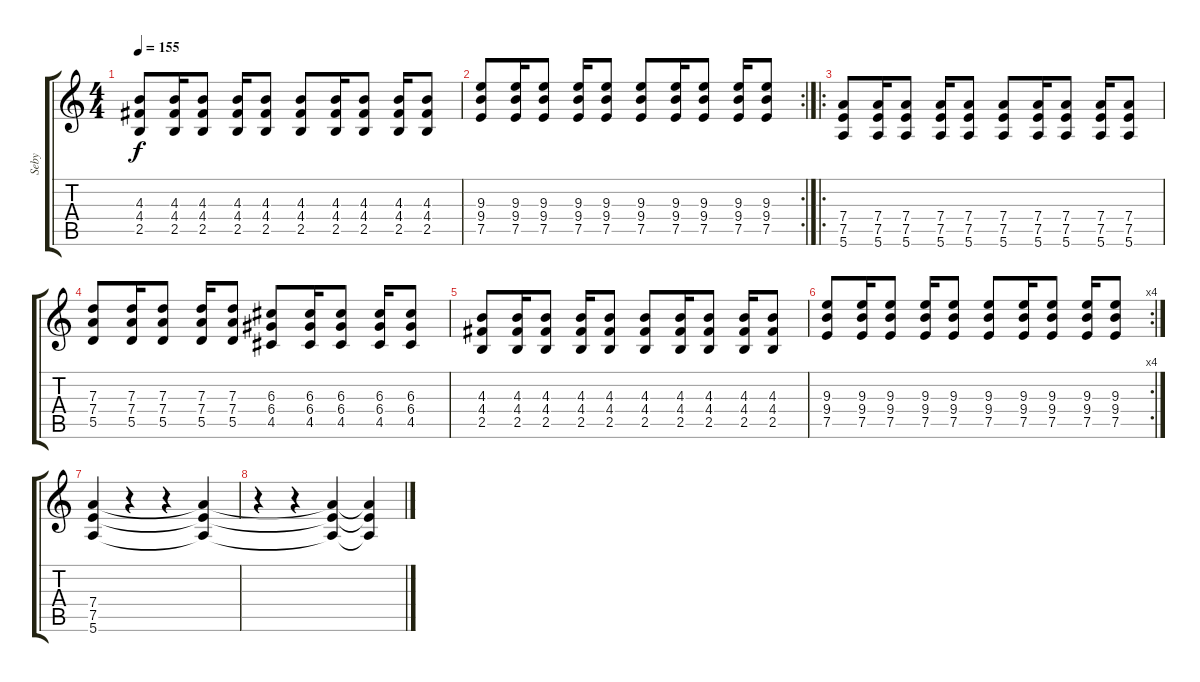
\track ("Seby" "Seby") {instrument distortionguitar}
\staff {score tabs}
\tuning (E4 B3 G3 D3 A2 E2) {hide}
\ts (4 4)
\tempo 155
\clef g2
\ks c
(4.3 4.4 2.5).8{dy f} (4.3 4.4 2.5).16 (4.3 4.4 2.5).8 (4.3 4.4 2.5).16 (4.3 4.4 2.5).8 (4.3 4.4 2.5).8 (4.3 4.4 2.5).16 (4.3 4.4 2.5).8 (4.3 4.4 2.5).16 (4.3 4.4 2.5).8 |
\rc 2
(9.3 9.4 7.5).8 (9.3 9.4 7.5).16 (9.3 9.4 7.5).8 (9.3 9.4 7.5).16 (9.3 9.4 7.5).8 (9.3 9.4 7.5).8 (9.3 9.4 7.5).16 (9.3 9.4 7.5).8 (9.3 9.4 7.5).16 (9.3 9.4 7.5).8 |
\ro
(7.4 7.5 5.6).8 (7.4 7.5 5.6).16 (7.4 7.5 5.6).8 (7.4 7.5 5.6).16 (7.4 7.5 5.6).8 (7.4 7.5 5.6).8 (7.4 7.5 5.6).16 (7.4 7.5 5.6).8 (7.4 7.5 5.6).16 (7.4 7.5 5.6).8 |
(7.3 7.4 5.5).8 (7.3 7.4 5.5).16 (7.3 7.4 5.5).8 (7.3 7.4 5.5).16 (7.3 7.4 5.5).8 (6.3 6.4 4.5).8 (6.3 6.4 4.5).16 (6.3 6.4 4.5).8 (6.3 6.4 4.5).16 (6.3 6.4 4.5).8 |
(4.3 4.4 2.5).8 (4.3 4.4 2.5).16 (4.3 4.4 2.5).8 (4.3 4.4 2.5).16 (4.3 4.4 2.5).8 (4.3 4.4 2.5).8 (4.3 4.4 2.5).16 (4.3 4.4 2.5).8 (4.3 4.4 2.5).16 (4.3 4.4 2.5).8 |
\rc 4
(9.3 9.4 7.5).8 (9.3 9.4 7.5).16 (9.3 9.4 7.5).8 (9.3 9.4 7.5).16 (9.3 9.4 7.5).8 (9.3 9.4 7.5).8 (9.3 9.4 7.5).16 (9.3 9.4 7.5).8 (9.3 9.4 7.5).16 (9.3 9.4 7.5).8 |
(7.4 7.5 5.6).4 r.4 r.4 (7.4{t} 7.5{t} 5.6{t}).4 |
r.4{volume 13} r.4{volume 13} (7.4{t} 7.5{t} 5.6{t}).4{volume 10} (7.4{t} 7.5{t} 5.6{t}).4{volume 6}
